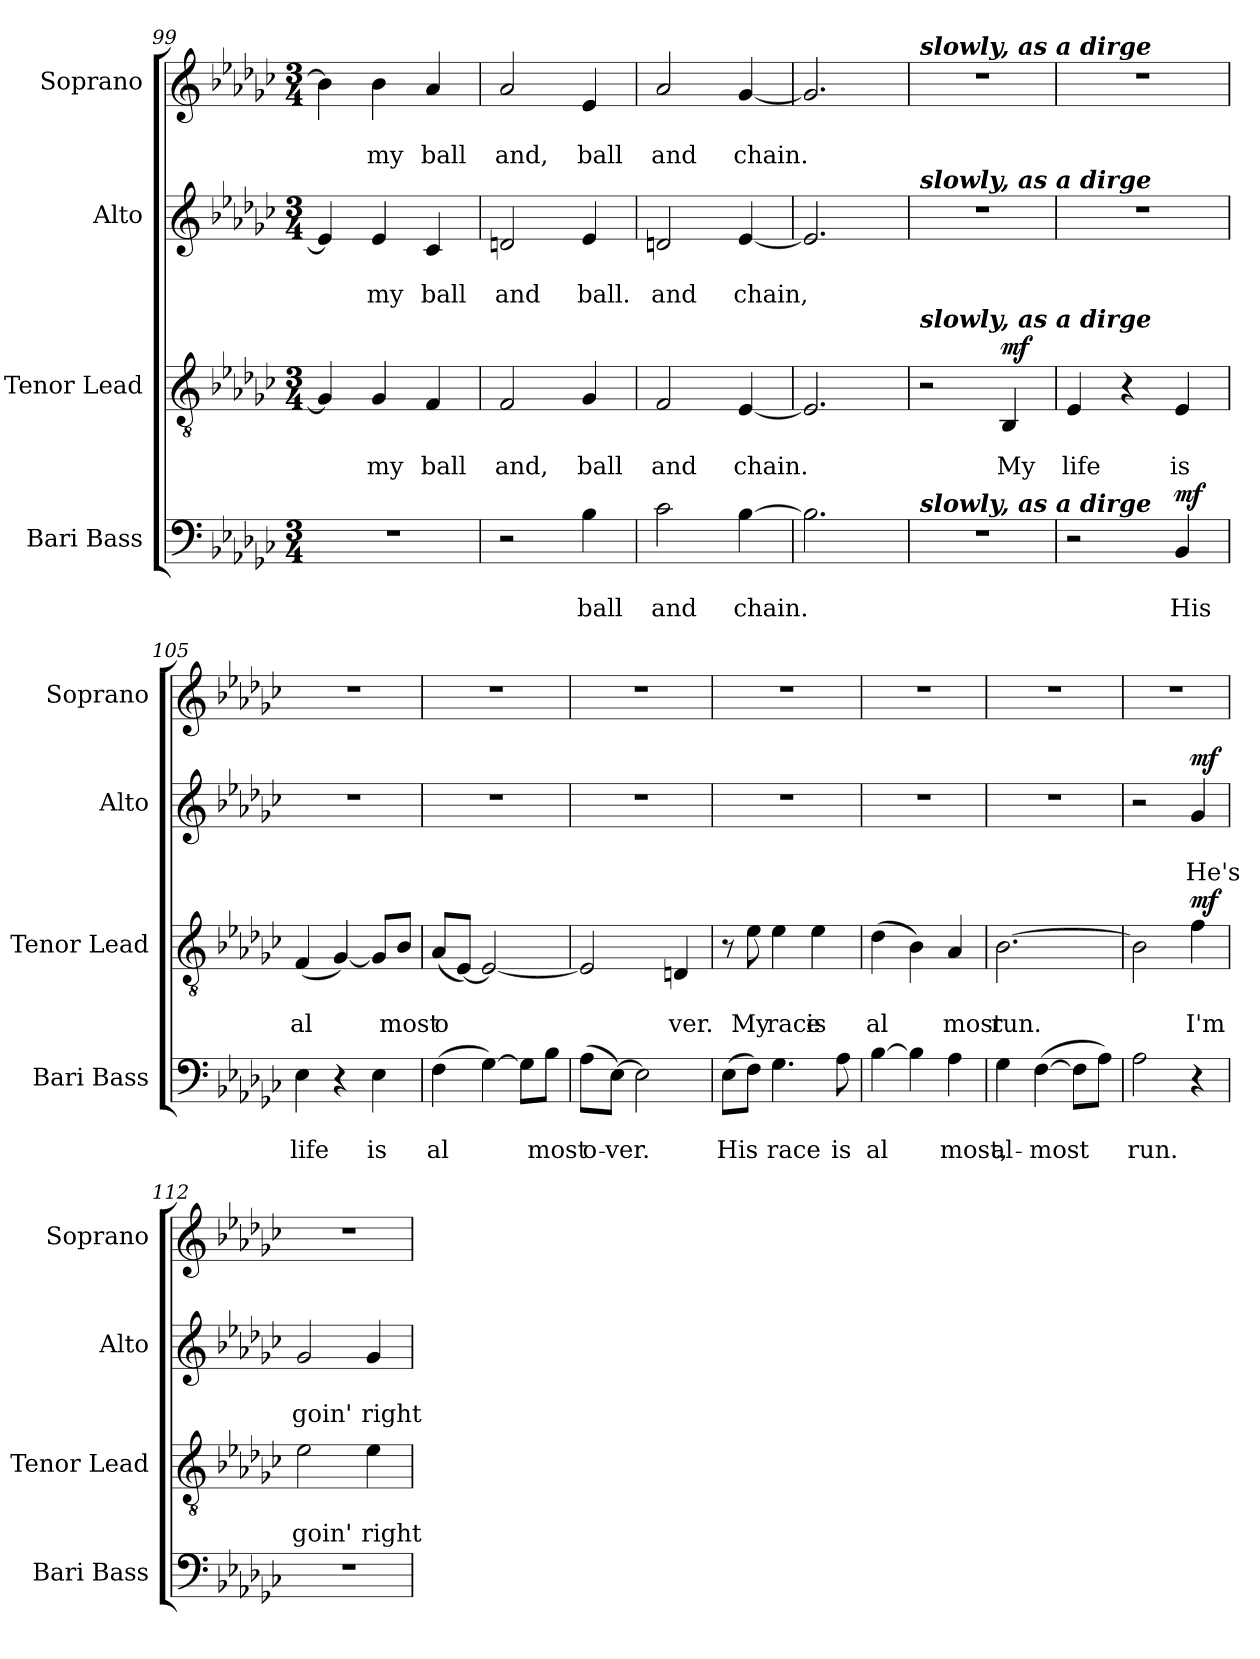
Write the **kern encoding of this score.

**kern	**text	**text	**dynam	**kern	**text	**text	**dynam	**kern	**text	**text	**dynam	**kern	**text	**text
*part4	*part4	*part4	*part4	*part3	*part3	*part3	*part3	*part2	*part2	*part2	*part2	*part1	*part1	*part1
*staff4	*staff4	*staff4	*staff4	*staff3	*staff3	*staff3	*staff3	*staff2	*staff2	*staff2	*staff2	*staff1	*staff1	*staff1
*I"Bari Bass	*	*	*	*I"Tenor Lead	*	*	*	*I"Alto	*	*	*	*I"Soprano	*	*
*I'Bari Bass	*	*	*	*I'Tenor  Lead	*	*	*	*I'Alto	*	*	*	*I'Soprano	*	*
*clefF4	*	*	*	*clefGv2	*	*	*	*clefG2	*	*	*	*clefG2	*	*
*k[b-e-a-d-g-c-]	*	*	*	*k[b-e-a-d-g-c-]	*	*	*	*k[b-e-a-d-g-c-]	*	*	*	*k[b-e-a-d-g-c-]	*	*
*M3/4	*	*	*	*M3/4	*	*	*	*M3/4	*	*	*	*M3/4	*	*
=99	=99	=99	=99	=99	=99	=99	=99	=99	=99	=99	=99	=99	=99	=99
2.r	.	.	.	4G-/]	.	.	.	4e-/]	.	.	.	4b-\]	.	.
.	.	.	.	4G-/	.	my	.	4e-/	.	my	.	4b-\	.	my
.	.	.	.	4F/	.	ball	.	4c-/	.	ball	.	4a-/	.	ball
=100	=100	=100	=100	=100	=100	=100	=100	=100	=100	=100	=100	=100	=100	=100
2r	.	.	.	2F/	.	and,	.	2dn/	.	and	.	2a-/	.	and,
4B-\	.	ball	.	4G-/	.	ball	.	4e-/	.	ball.	.	4e-/	.	ball
!!LO:LB:g=z
=101	=101	=101	=101	=101	=101	=101	=101	=101	=101	=101	=101	=101	=101	=101
2c-\	.	and	.	2F/	.	and	.	2dn/	.	and	.	2a-/	.	and
[4B-\	.	chain.	.	[4E-/	.	chain.	.	[4e-/	.	chain,	.	[4g-/	.	chain.
=102	=102	=102	=102	=102	=102	=102	=102	=102	=102	=102	=102	=102	=102	=102
2.B-\]	.	.	.	2.E-/]	.	.	.	2.e-/]	.	.	.	2.g-/]	.	.
=103	=103	=103	=103	=103	=103	=103	=103	=103	=103	=103	=103	=103	=103	=103
*	*	*	*	*	*	*	*	*	*	*	*	*MM70	*	*
!	!	!	!	!	!	!	!	!	!	!	!	!LO:TX:a:Bi:t=slowly, as a dirge	!	!
!	!	!	!	!	!	!	!	!LO:TX:a:Bi:t=slowly, as a dirge	!	!	!	!	!	!
!	!	!	!	!LO:TX:a:Bi:t=slowly, as a dirge	!	!	!	!	!	!	!	!	!	!
!LO:TX:a:Bi:t=slowly, as a dirge	!	!	!	!	!	!	!	!	!	!	!	!	!	!
2.r	.	.	.	2r	.	.	.	2.r	.	.	.	2.r	.	.
!	!	!	!	!	!	!	!LO:DY:a	!	!	!	!	!	!	!
.	.	.	.	4BB-/	.	My	mf	.	.	.	.	.	.	.
=104	=104	=104	=104	=104	=104	=104	=104	=104	=104	=104	=104	=104	=104	=104
2r	.	.	.	4E-/	.	life	.	2.r	.	.	.	2.r	.	.
.	.	.	.	4r	.	.	.	.	.	.	.	.	.	.
!	!	!	!LO:DY:a	!	!	!	!	!	!	!	!	!	!	!
4BB-/	.	His	mf	4E-/	.	is	.	.	.	.	.	.	.	.
=105	=105	=105	=105	=105	=105	=105	=105	=105	=105	=105	=105	=105	=105	=105
4E-\	.	life	.	(4F/	.	al	.	2.r	.	.	.	2.r	.	.
4r	.	.	.	[4G-/)	.	.	.	.	.	.	.	.	.	.
4E-\	.	is	.	8G-/L]	.	.	.	.	.	.	.	.	.	.
.	.	.	.	8B-/J	.	most	.	.	.	.	.	.	.	.
=106	=106	=106	=106	=106	=106	=106	=106	=106	=106	=106	=106	=106	=106	=106
(4F\	.	al	.	(8A-/L	.	-o	.	2.r	.	.	.	2.r	.	.
.	.	.	.	[8E-/J)	.	.	.	.	.	.	.	.	.	.
[4G-\)	.	.	.	2E-/_	.	.	.	.	.	.	.	.	.	.
8G-\L]	.	.	.	.	.	.	.	.	.	.	.	.	.	.
8B-\J	.	most	.	.	.	.	.	.	.	.	.	.	.	.
=107	=107	=107	=107	=107	=107	=107	=107	=107	=107	=107	=107	=107	=107	=107
(8A-\L	.	o-	.	2E-/]	.	.	.	2.r	.	.	.	2.r	.	.
[8E-\J)	.	-ver.	.	.	.	.	.	.	.	.	.	.	.	.
2E-\]	.	.	.	.	.	.	.	.	.	.	.	.	.	.
.	.	.	.	4Dn/	.	ver.	.	.	.	.	.	.	.	.
!!LO:PB:g=z
=108	=108	=108	=108	=108	=108	=108	=108	=108	=108	=108	=108	=108	=108	=108
(8E-\L	.	His	.	8r	.	.	.	2.r	.	.	.	2.r	.	.
8F\J)	.	.	.	8e-\	.	My	.	.	.	.	.	.	.	.
4.G-\	.	race	.	4e-\	.	race	.	.	.	.	.	.	.	.
.	.	.	.	4e-\	.	is	.	.	.	.	.	.	.	.
8A-\	.	is	.	.	.	.	.	.	.	.	.	.	.	.
=109	=109	=109	=109	=109	=109	=109	=109	=109	=109	=109	=109	=109	=109	=109
[4B-\	.	-al	.	(4d-\	.	al	.	2.r	.	.	.	2.r	.	.
4B-\]	.	.	.	4B-\)	.	.	.	.	.	.	.	.	.	.
4A-\	.	most,	.	4A-/	.	most	.	.	.	.	.	.	.	.
=110	=110	=110	=110	=110	=110	=110	=110	=110	=110	=110	=110	=110	=110	=110
4G-\	.	al-	.	[2.B-\	.	run.	.	2.r	.	.	.	2.r	.	.
([4F\	.	-most	.	.	.	.	.	.	.	.	.	.	.	.
8F\L]	.	.	.	.	.	.	.	.	.	.	.	.	.	.
8A-\J)	.	.	.	.	.	.	.	.	.	.	.	.	.	.
=111	=111	=111	=111	=111	=111	=111	=111	=111	=111	=111	=111	=111	=111	=111
2A-\	.	run.	.	2B-\]	.	.	.	2r	.	.	.	2.r	.	.
!	!	!	!	!	!	!	!LO:DY:a	!	!	!	!LO:DY:a	!	!	!
4r	.	.	.	4f\	.	I'm	mf	4g-/	.	He's	mf	.	.	.
=112	=112	=112	=112	=112	=112	=112	=112	=112	=112	=112	=112	=112	=112	=112
2.r	.	.	.	2e-\	.	goin'	.	2g-/	.	goin'	.	2.r	.	.
.	.	.	.	4e-\	.	right	.	4g-/	.	right	.	.	.	.
=	=	=	=	=	=	=	=	=	=	=	=	=	=	=
*-	*-	*-	*-	*-	*-	*-	*-	*-	*-	*-	*-	*-	*-	*-
